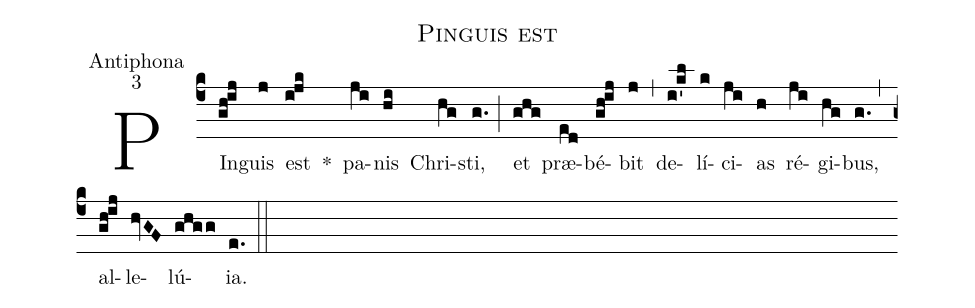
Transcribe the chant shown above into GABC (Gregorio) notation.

name:Pinguis est;
office-part:Antiphona;
mode:3;
%%
(c4) PIn(gh!ij)guis(j) est(i!jk) *() pa(ji)nis(hi) Chri(hg)sti,(g.) (;) et(ghg) præ(ed)bé(gh!ij)bit(j) (,) de(i!k'l)lí(k)ci(ji)as(h) ré(ji)gi(hg)bus,(g.) (,) al(gh!ij)le(hvGF)lú(ghgg){ia}.(e.) (::)
